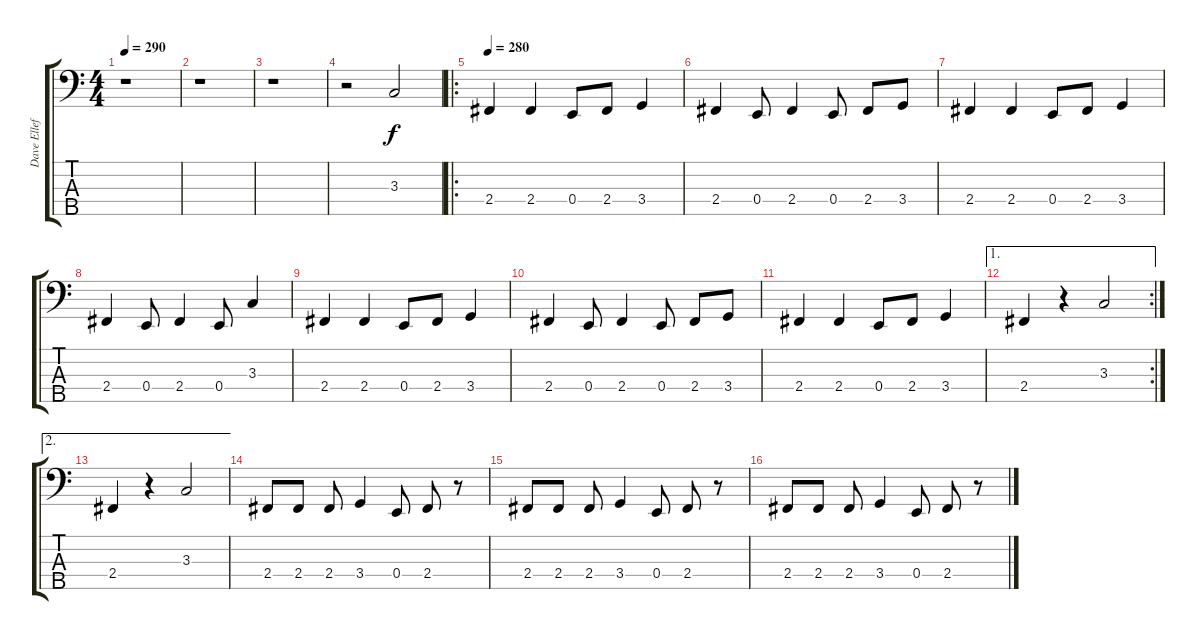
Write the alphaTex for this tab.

\track ("Dave Ellefson" "Dave Ellef") {instrument electricbasspick}
\staff {score tabs}
\tuning (G2 D2 A1 E1 B0) {hide}
\ts (4 4)
\tempo 290
\clef f4
\ks c
r.1{dy f} |
r.1 |
r.1 |
r.2 3.3.2 |
\ro
\tempo 280
2.4.4 2.4.4 0.4.8 2.4.8 3.4.4 |
2.4.4 0.4.8 2.4.4 0.4.8 2.4.8 3.4.8 |
2.4.4 2.4.4 0.4.8 2.4.8 3.4.4 |
2.4.4 0.4.8 2.4.4 0.4.8 3.3.4 |
2.4.4 2.4.4 0.4.8 2.4.8 3.4.4 |
2.4.4 0.4.8 2.4.4 0.4.8 2.4.8 3.4.8 |
2.4.4 2.4.4 0.4.8 2.4.8 3.4.4 |
\ae 1
\rc 2
2.4.4 r.4 3.3.2 |
\ae 2
2.4.4 r.4 3.3.2 |
2.4.8 2.4.8 2.4.8 3.4.4 0.4.8 2.4.8 r.8 |
2.4.8 2.4.8 2.4.8 3.4.4 0.4.8 2.4.8 r.8 |
2.4.8 2.4.8 2.4.8 3.4.4 0.4.8 2.4.8 r.8
